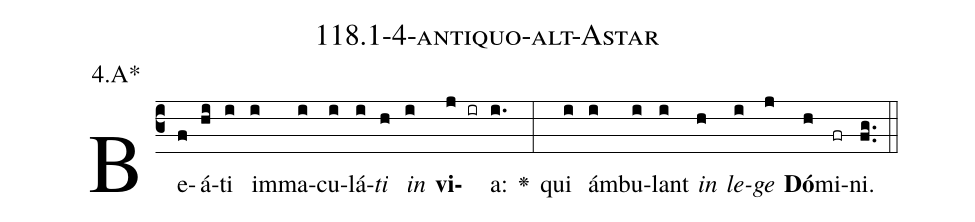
name: 118.1-4-antiquo-alt-Astar;
annotation: 4.A*;
%%
(c3)Be(f)á(hi)ti(i) im(i)ma(i)cu(i)lá(i)<i>ti</i>(h) <i>in</i>(i) <b>vi</b>(j ir)a:(i.) <v>\greheightstar</v>(:) qui(i) ám(i)bu(i)lant(i) <i>in</i>(h) <i>le</i>(i)<i>ge</i>(j) <b>Dó</b>(h)mi(fr)ni.(fg..) (::)


%E(i) u(h) o(i) u(j) a(h) e.(fg..) (::)
